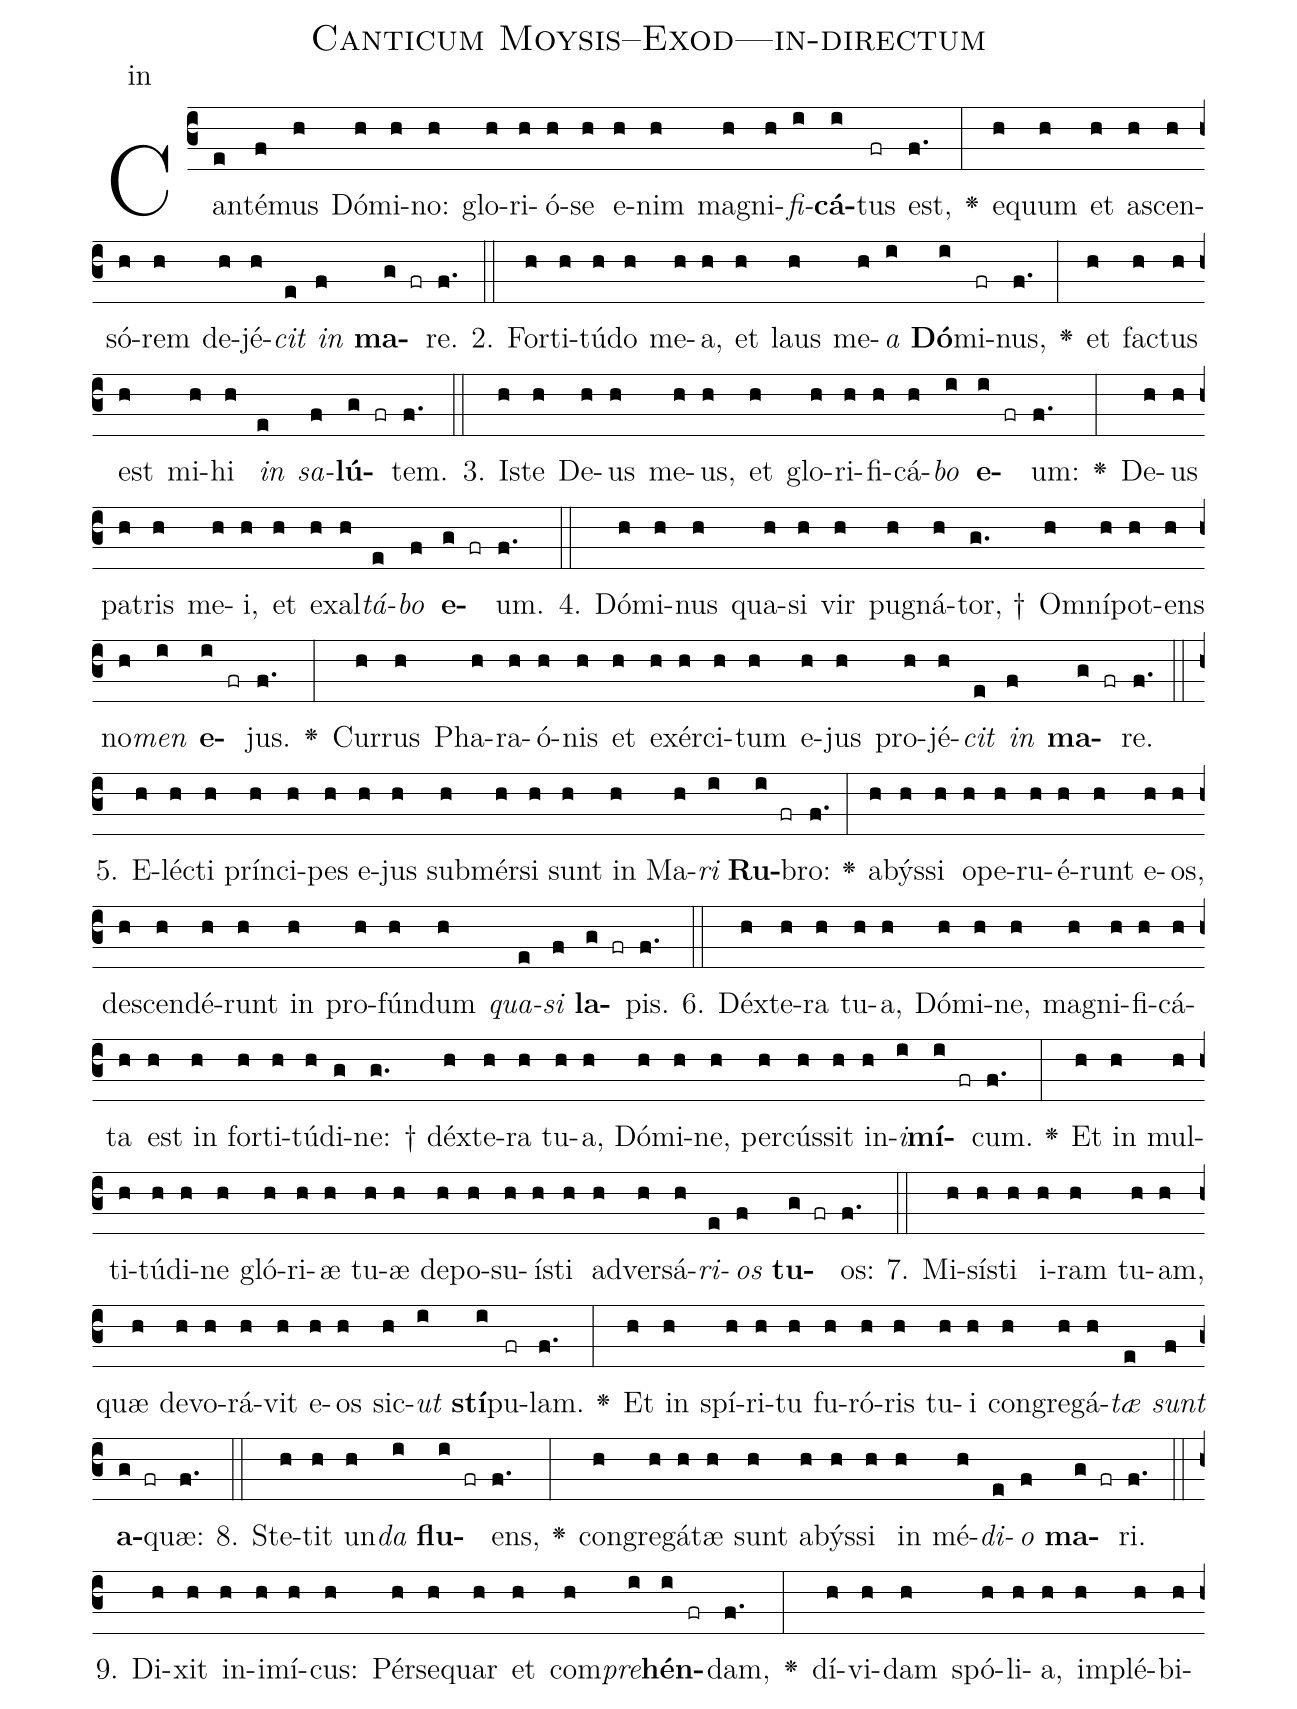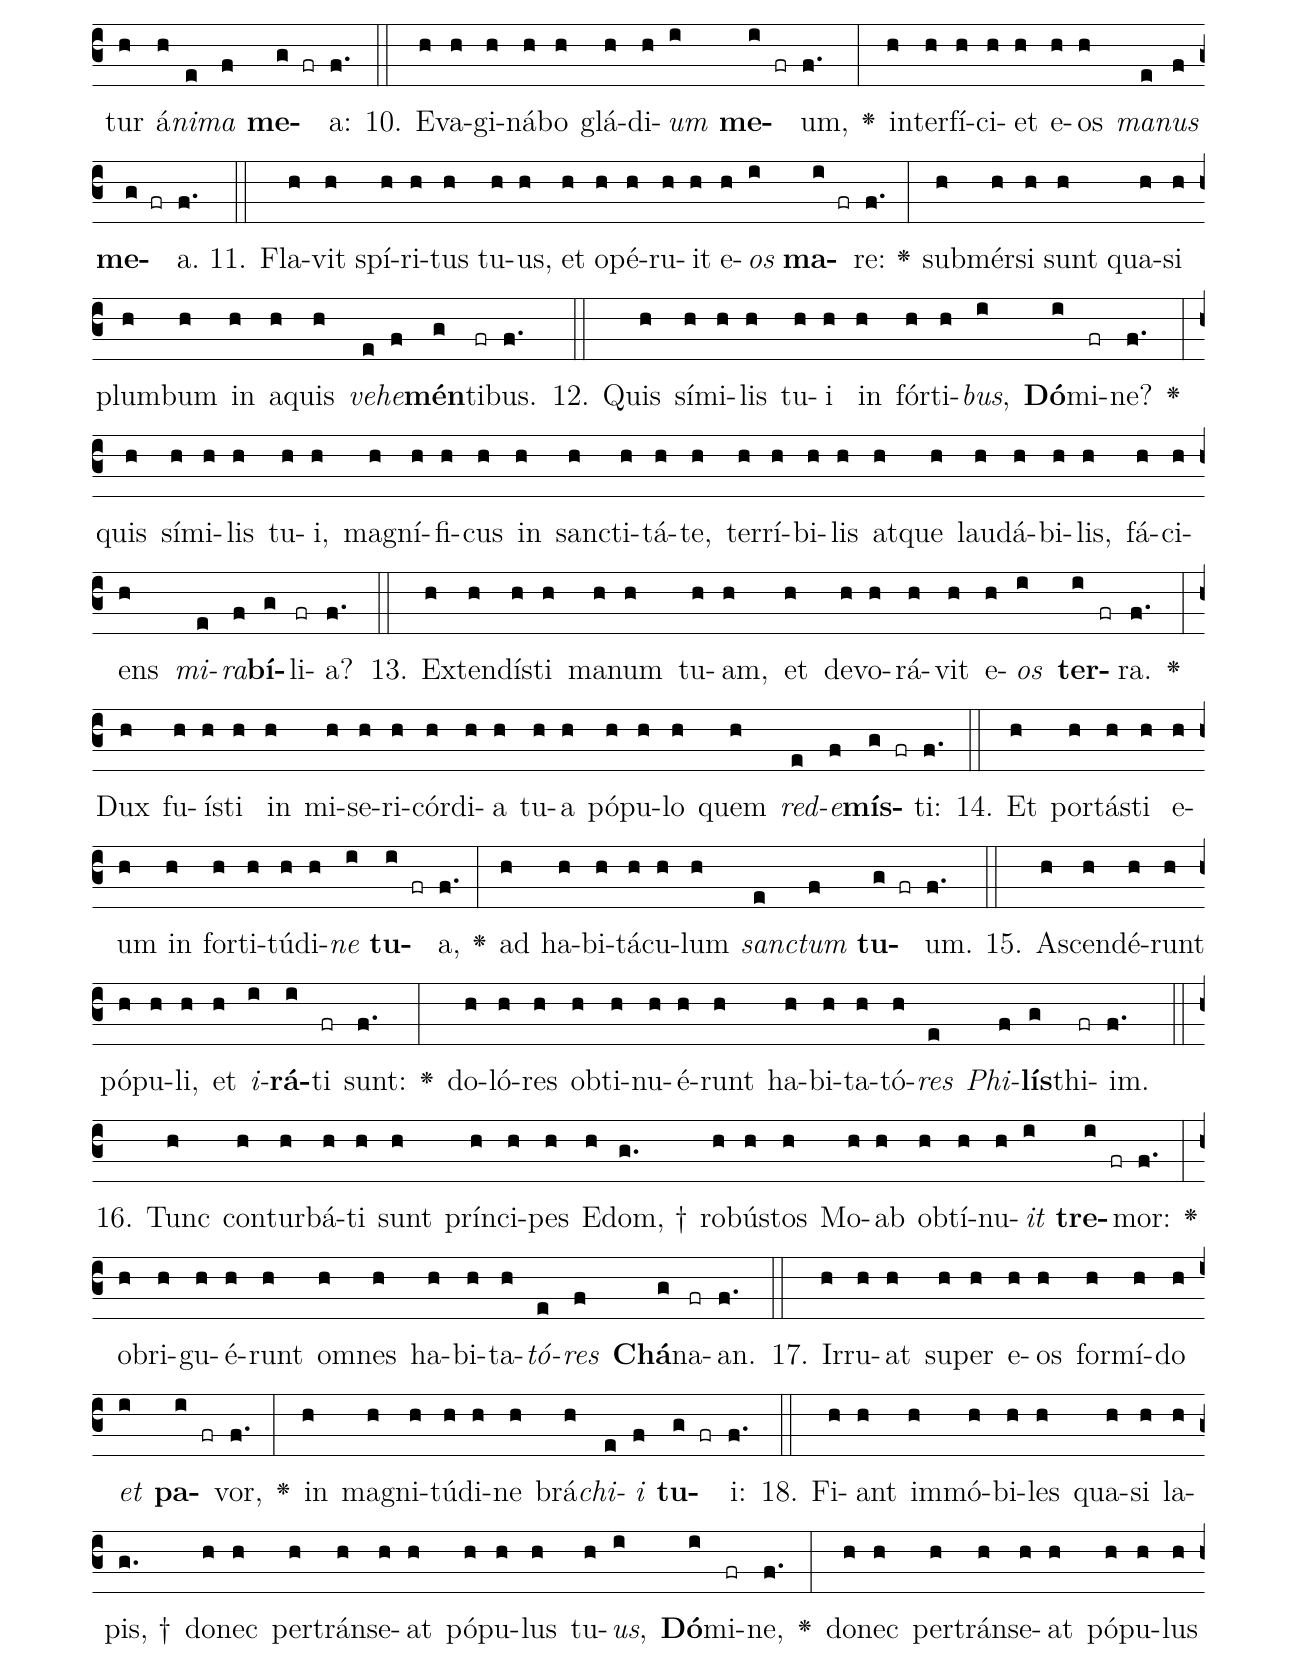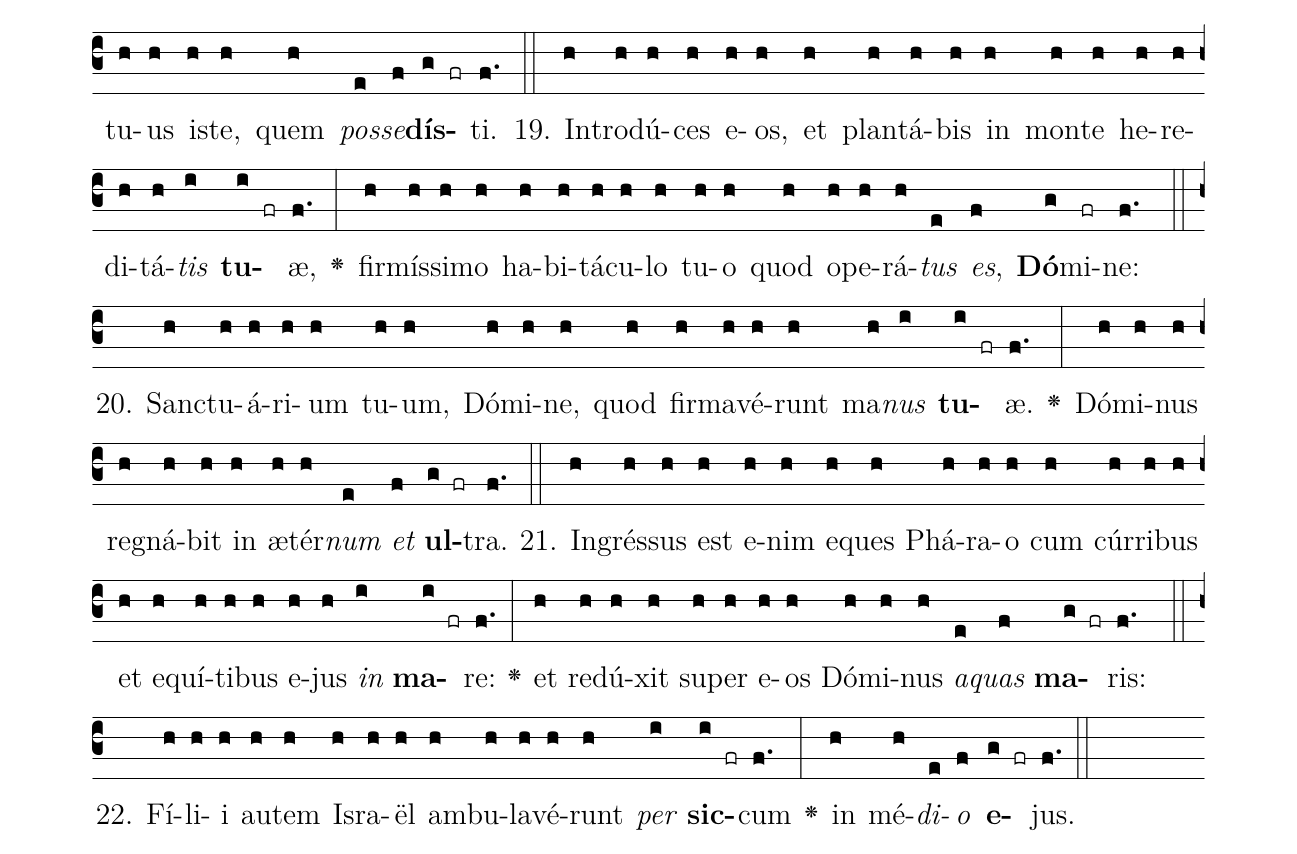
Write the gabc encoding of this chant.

name: Canticum Moysis--Exod---in-directum;
annotation: in;
%%
(c3)Can(e)té(f)mus(h) Dó(h)mi(h)no:(h) glo(h)ri(h)ó(h)se(h) e(h)nim(h) ma(h)gni(h)<i>fi</i>(i)<b>cá</b>(i)tus(fr) est,(f.) <v>\greheightstar</v>(:) e(h)quum(h) et(h) a(h)scen(h)só(h)rem(h) de(h)jé(h)<i>cit</i>(e) <i>in</i>(f) <b>ma</b>(g fr)re.(f.) (::)
2. For(h)ti(h)tú(h)do(h) me(h)a,(h) et(h) laus(h) me(h)<i>a</i>(i) <b>Dó</b>(i)mi(fr)nus,(f.) <v>\greheightstar</v>(:) et(h) fac(h)tus(h) est(h) mi(h)hi(h) <i>in</i>(e) <i>sa</i>(f)<b>lú</b>(g fr)tem.(f.) (::)
3. Is(h)te(h) De(h)us(h) me(h)us,(h) et(h) glo(h)ri(h)fi(h)cá(h)<i>bo</i>(i) <b>e</b>(i fr)um:(f.) <v>\greheightstar</v>(:) De(h)us(h) pa(h)tris(h) me(h)i,(h) et(h) ex(h)al(h)<i>tá</i>(e)<i>bo</i>(f) <b>e</b>(g fr)um.(f.) (::)
4. Dó(h)mi(h)nus(h) qua(h)si(h) vir(h) pu(h)gná(h)tor, †(g.) Om(h)ní(h)pot(h)ens(h) no(h)<i>men</i>(i) <b>e</b>(i fr)jus.(f.) <v>\greheightstar</v>(:) Cur(h)rus(h) Pha(h)ra(h)ó(h)nis(h) et(h) ex(h)ér(h)ci(h)tum(h) e(h)jus(h) pro(h)jé(h)<i>cit</i>(e) <i>in</i>(f) <b>ma</b>(g fr)re.(f.) (::)
5. E(h)léc(h)ti(h) prín(h)ci(h)pes(h) e(h)jus(h) sub(h)mér(h)si(h) sunt(h) in(h) Ma(h)<i>ri</i>(i) <b>Ru</b>(i fr)bro:(f.) <v>\greheightstar</v>(:) a(h)býs(h)si(h) o(h)pe(h)ru(h)é(h)runt(h) e(h)os,(h) de(h)scen(h)dé(h)runt(h) in(h) pro(h)fún(h)dum(h) <i>qua</i>(e)<i>si</i>(f) <b>la</b>(g fr)pis.(f.) (::)
6. Déx(h)te(h)ra(h) tu(h)a,(h) Dó(h)mi(h)ne,(h) ma(h)gni(h)fi(h)cá(h)ta(h) est(h) in(h) for(h)ti(h)tú(h)di(g)ne: †(g.) déx(h)te(h)ra(h) tu(h)a,(h) Dó(h)mi(h)ne,(h) per(h)cús(h)sit(h) in(h)<i>i</i>(i)<b>mí</b>(i fr)cum.(f.) <v>\greheightstar</v>(:) Et(h) in(h) mul(h)ti(h)tú(h)di(h)ne(h) gló(h)ri(h)æ(h) tu(h)æ(h) de(h)po(h)su(h)ís(h)ti(h) ad(h)ver(h)sá(h)<i>ri</i>(e)<i>os</i>(f) <b>tu</b>(g fr)os:(f.) (::)
7. Mi(h)sís(h)ti(h) i(h)ram(h) tu(h)am,(h) quæ(h) de(h)vo(h)rá(h)vit(h) e(h)os(h) sic(h)<i>ut</i>(i) <b>stí</b>(i)pu(fr)lam.(f.) <v>\greheightstar</v>(:) Et(h) in(h) spí(h)ri(h)tu(h) fu(h)ró(h)ris(h) tu(h)i(h) con(h)gre(h)gá(h)<i>tæ</i>(e) <i>sunt</i>(f) <b>a</b>(g fr)quæ:(f.) (::)
8. Ste(h)tit(h) un(h)<i>da</i>(i) <b>flu</b>(i fr)ens,(f.) <v>\greheightstar</v>(:) con(h)gre(h)gá(h)tæ(h) sunt(h) a(h)býs(h)si(h) in(h) mé(h)<i>di</i>(e)<i>o</i>(f) <b>ma</b>(g fr)ri.(f.) (::)
9. Di(h)xit(h) in(h)i(h)mí(h)cus:(h) Pér(h)se(h)quar(h) et(h) com(h)<i>pre</i>(i)<b>hén</b>(i fr)dam,(f.) <v>\greheightstar</v>(:) dí(h)vi(h)dam(h) spó(h)li(h)a,(h) im(h)plé(h)bi(h)tur(h) á(h)<i>ni</i>(e)<i>ma</i>(f) <b>me</b>(g fr)a:(f.) (::)
10. E(h)va(h)gi(h)ná(h)bo(h) glá(h)di(h)<i>um</i>(i) <b>me</b>(i fr)um,(f.) <v>\greheightstar</v>(:) in(h)ter(h)fí(h)ci(h)et(h) e(h)os(h) <i>ma</i>(e)<i>nus</i>(f) <b>me</b>(g fr)a.(f.) (::)
11. Fla(h)vit(h) spí(h)ri(h)tus(h) tu(h)us,(h) et(h) o(h)pé(h)ru(h)it(h) e(h)<i>os</i>(i) <b>ma</b>(i fr)re:(f.) <v>\greheightstar</v>(:) sub(h)mér(h)si(h) sunt(h) qua(h)si(h) plum(h)bum(h) in(h) a(h)quis(h) <i>ve</i>(e)<i>he</i>(f)<b>mén</b>(g)ti(fr)bus.(f.) (::)
12. Quis(h) sí(h)mi(h)lis(h) tu(h)i(h) in(h) fór(h)ti(h)<i>bus</i>,(i) <b>Dó</b>(i)mi(fr)ne?(f.) <v>\greheightstar</v>(:) quis(h) sí(h)mi(h)lis(h) tu(h)i,(h) ma(h)gní(h)fi(h)cus(h) in(h) sanc(h)ti(h)tá(h)te,(h) ter(h)rí(h)bi(h)lis(h) at(h)que(h) lau(h)dá(h)bi(h)lis,(h) fá(h)ci(h)ens(h) <i>mi</i>(e)<i>ra</i>(f)<b>bí</b>(g)li(fr)a?(f.) (::)
13. Ex(h)ten(h)dís(h)ti(h) ma(h)num(h) tu(h)am,(h) et(h) de(h)vo(h)rá(h)vit(h) e(h)<i>os</i>(i) <b>ter</b>(i fr)ra.(f.) <v>\greheightstar</v>(:) Dux(h) fu(h)ís(h)ti(h) in(h) mi(h)se(h)ri(h)cór(h)di(h)a(h) tu(h)a(h) pó(h)pu(h)lo(h) quem(h) <i>red</i>(e)<i>e</i>(f)<b>mís</b>(g fr)ti:(f.) (::)
14. Et(h) por(h)tás(h)ti(h) e(h)um(h) in(h) for(h)ti(h)tú(h)di(h)<i>ne</i>(i) <b>tu</b>(i fr)a,(f.) <v>\greheightstar</v>(:) ad(h) ha(h)bi(h)tá(h)cu(h)lum(h) <i>sanc</i>(e)<i>tum</i>(f) <b>tu</b>(g fr)um.(f.) (::)
15. A(h)scen(h)dé(h)runt(h) pó(h)pu(h)li,(h) et(h) <i>i</i>(i)<b>rá</b>(i)ti(fr) sunt:(f.) <v>\greheightstar</v>(:) do(h)ló(h)res(h) ob(h)ti(h)nu(h)é(h)runt(h) ha(h)bi(h)ta(h)tó(h)<i>res</i>(e) <i>Phi</i>(f)<b>lís</b>(g)thi(fr)im.(f.) (::)
16. Tunc(h) con(h)tur(h)bá(h)ti(h) sunt(h) prín(h)ci(h)pes(h) E(h)dom, †(g.) ro(h)bús(h)tos(h) Mo(h)ab(h) ob(h)tí(h)nu(h)<i>it</i>(i) <b>tre</b>(i fr)mor:(f.) <v>\greheightstar</v>(:) ob(h)ri(h)gu(h)é(h)runt(h) om(h)nes(h) ha(h)bi(h)ta(h)<i>tó</i>(e)<i>res</i>(f) <b>Chá</b>(g)na(fr)an.(f.) (::)
17. Ir(h)ru(h)at(h) su(h)per(h) e(h)os(h) for(h)mí(h)do(h) <i>et</i>(i) <b>pa</b>(i fr)vor,(f.) <v>\greheightstar</v>(:) in(h) ma(h)gni(h)tú(h)di(h)ne(h) brá(h)<i>chi</i>(e)<i>i</i>(f) <b>tu</b>(g fr)i:(f.) (::)
18. Fi(h)ant(h) im(h)mó(h)bi(h)les(h) qua(h)si(h) la(h)pis, †(g.) do(h)nec(h) per(h)tráns(h)e(h)at(h) pó(h)pu(h)lus(h) tu(h)<i>us</i>,(i) <b>Dó</b>(i)mi(fr)ne,(f.) <v>\greheightstar</v>(:) do(h)nec(h) per(h)tráns(h)e(h)at(h) pó(h)pu(h)lus(h) tu(h)us(h) is(h)te,(h) quem(h) <i>pos</i>(e)<i>se</i>(f)<b>dís</b>(g fr)ti.(f.) (::)
19. In(h)tro(h)dú(h)ces(h) e(h)os,(h) et(h) plan(h)tá(h)bis(h) in(h) mon(h)te(h) he(h)re(h)di(h)tá(h)<i>tis</i>(i) <b>tu</b>(i fr)æ,(f.) <v>\greheightstar</v>(:) fir(h)mís(h)si(h)mo(h) ha(h)bi(h)tá(h)cu(h)lo(h) tu(h)o(h) quod(h) o(h)pe(h)rá(h)<i>tus</i>(e) <i>es</i>,(f) <b>Dó</b>(g)mi(fr)ne:(f.) (::)
20. Sanc(h)tu(h)á(h)ri(h)um(h) tu(h)um,(h) Dó(h)mi(h)ne,(h) quod(h) fir(h)ma(h)vé(h)runt(h) ma(h)<i>nus</i>(i) <b>tu</b>(i fr)æ.(f.) <v>\greheightstar</v>(:) Dó(h)mi(h)nus(h) re(h)gná(h)bit(h) in(h) æ(h)tér(h)<i>num</i>(e) <i>et</i>(f) <b>ul</b>(g fr)tra.(f.) (::)
21. In(h)grés(h)sus(h) est(h) e(h)nim(h) e(h)ques(h) Phá(h)ra(h)o(h) cum(h) cúr(h)ri(h)bus(h) et(h) e(h)quí(h)ti(h)bus(h) e(h)jus(h) <i>in</i>(i) <b>ma</b>(i fr)re:(f.) <v>\greheightstar</v>(:) et(h) re(h)dú(h)xit(h) su(h)per(h) e(h)os(h) Dó(h)mi(h)nus(h) <i>a</i>(e)<i>quas</i>(f) <b>ma</b>(g fr)ris:(f.) (::)
22. Fí(h)li(h)i(h) au(h)tem(h) Is(h)ra(h)ël(h) am(h)bu(h)la(h)vé(h)runt(h) <i>per</i>(i) <b>sic</b>(i fr)cum(f.) <v>\greheightstar</v>(:) in(h) mé(h)<i>di</i>(e)<i>o</i>(f) <b>e</b>(g fr)jus.(f.) (::)
